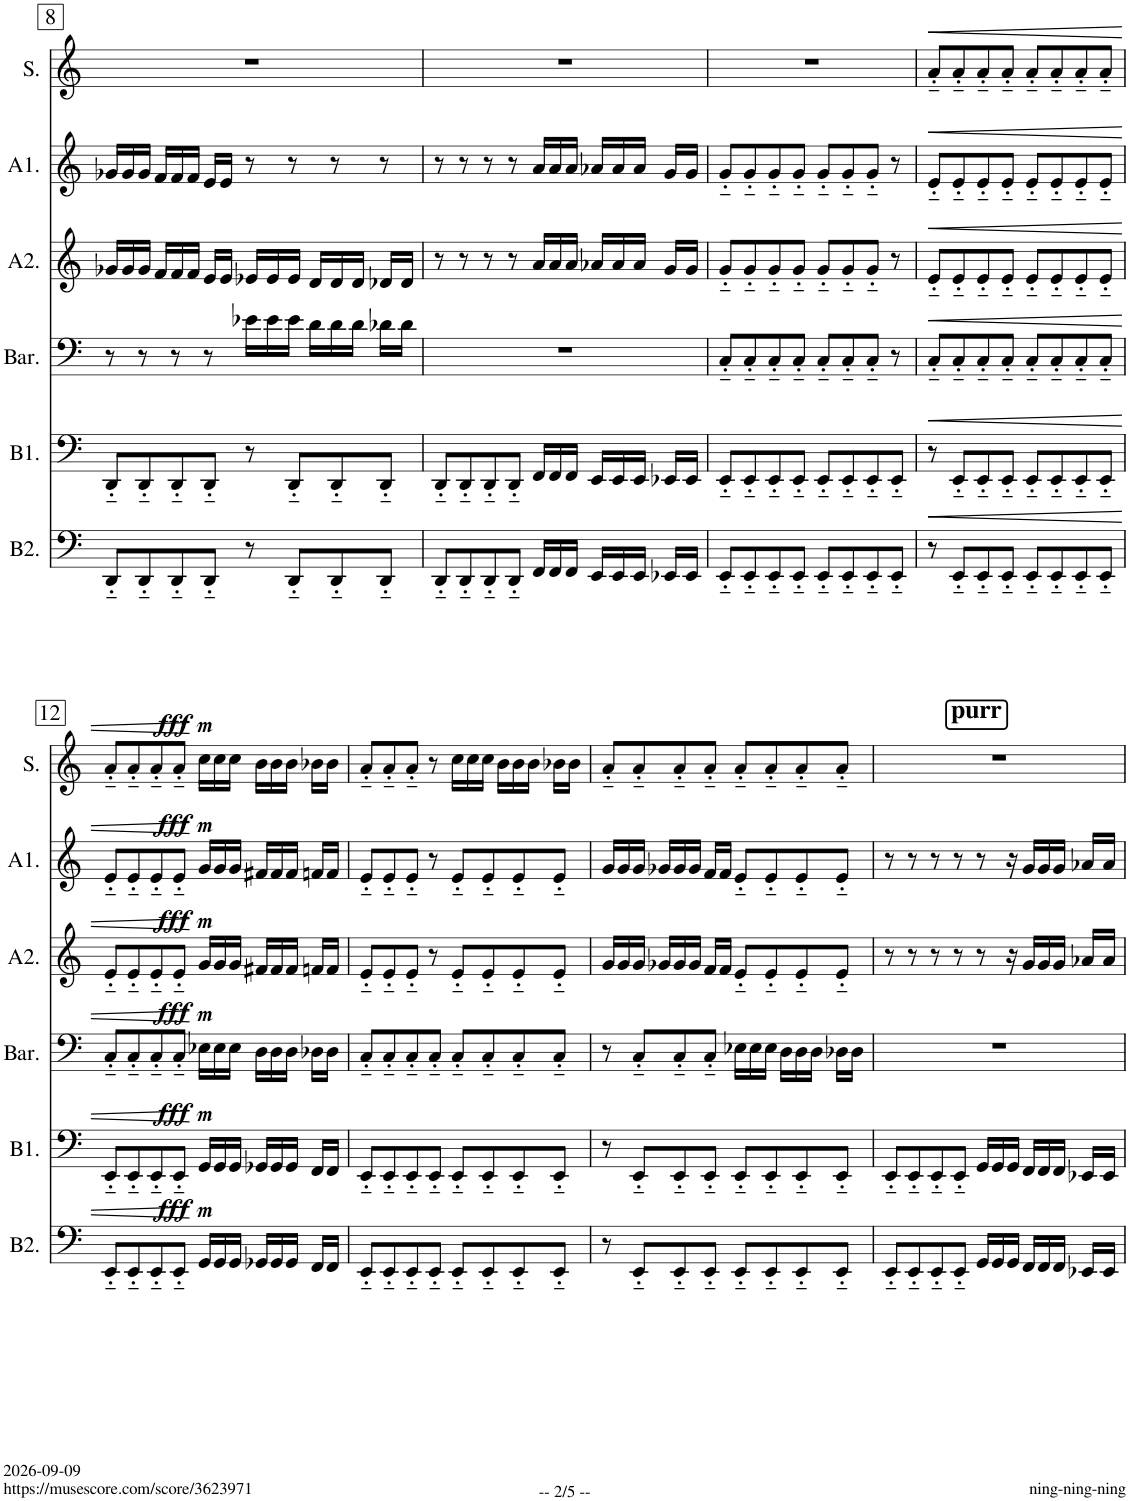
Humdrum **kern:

**kern	**dynam	**kern	**dynam	**kern	**dynam	**kern	**dynam	**kern	**dynam	**kern	**dynam
*part6	*part6	*part5	*part5	*part4	*part4	*part3	*part3	*part2	*part2	*part1	*part1
*staff6	*staff6	*staff5	*staff5	*staff4	*staff4	*staff3	*staff3	*staff2	*staff2	*staff1	*staff1
*I"Bass 2	*	*I"Bass 1	*	*I"Baritone	*	*I"Alto 2	*	*I"Alto 1	*	*I"Soprano	*
*I'B2.	*	*I'B1.	*	*I'Bar.	*	*I'A2.	*	*I'A1.	*	*I'S.	*
!!LO:PB:g=z
*clefF4	*	*clefF4	*	*clefF4	*	*clefG2	*	*clefG2	*	*clefG2	*
*k[]	*	*k[]	*	*k[]	*	*k[]	*	*k[]	*	*k[]	*
*M8/8	*	*M8/8	*	*M8/8	*	*M8/8	*	*M8/8	*	*M8/8	*
=8	=8	=8	=8	=8	=8	=8	=8	=8	=8	=8	=8
8DD'~/L	.	8DD'~/L	.	8r	.	16g-X/LL	.	16g-X/LL	.	1r	.
.	.	.	.	.	.	16g-/	.	16g-/	.	.	.
8DD'~/	.	8DD'~/	.	8r	.	16g-/JJ	.	16g-/JJ	.	.	.
.	.	.	.	.	.	16f/LL	.	16f/LL	.	.	.
8DD'~/	.	8DD'~/	.	8r	.	16f/	.	16f/	.	.	.
.	.	.	.	.	.	16f/JJ	.	16f/JJ	.	.	.
8DD'~/J	.	8DD'~/J	.	8r	.	16e/LL	.	16e/LL	.	.	.
.	.	.	.	.	.	16e/JJ	.	16e/JJ	.	.	.
8r	.	8r	.	16e-X\LL	.	16e-X/LL	.	8r	.	.	.
.	.	.	.	16e-\	.	16e-/	.	.	.	.	.
8DD'~/L	.	8DD'~/L	.	16e-\JJ	.	16e-/JJ	.	8r	.	.	.
.	.	.	.	16d\LL	.	16d/LL	.	.	.	.	.
8DD'~/	.	8DD'~/	.	16d\	.	16d/	.	8r	.	.	.
.	.	.	.	16d\JJ	.	16d/JJ	.	.	.	.	.
8DD'~/J	.	8DD'~/J	.	16d-X\LL	.	16d-X/LL	.	8r	.	.	.
.	.	.	.	16d-\JJ	.	16d-/JJ	.	.	.	.	.
=9	=9	=9	=9	=9	=9	=9	=9	=9	=9	=9	=9
8DD'~/L	.	8DD'~/L	.	1r	.	8r	.	8r	.	1r	.
8DD'~/	.	8DD'~/	.	.	.	8r	.	8r	.	.	.
8DD'~/	.	8DD'~/	.	.	.	8r	.	8r	.	.	.
8DD'~/J	.	8DD'~/J	.	.	.	8r	.	8r	.	.	.
16FF/LL	.	16FF/LL	.	.	.	16a/LL	.	16a/LL	.	.	.
16FF/	.	16FF/	.	.	.	16a/	.	16a/	.	.	.
16FF/JJ	.	16FF/JJ	.	.	.	16a/JJ	.	16a/JJ	.	.	.
16EE/LL	.	16EE/LL	.	.	.	16a-X/LL	.	16a-X/LL	.	.	.
16EE/	.	16EE/	.	.	.	16a-/	.	16a-/	.	.	.
16EE/JJ	.	16EE/JJ	.	.	.	16a-/JJ	.	16a-/JJ	.	.	.
16EE-X/LL	.	16EE-X/LL	.	.	.	16g/LL	.	16g/LL	.	.	.
16EE-/JJ	.	16EE-/JJ	.	.	.	16g/JJ	.	16g/JJ	.	.	.
=10	=10	=10	=10	=10	=10	=10	=10	=10	=10	=10	=10
8EE'~/L	.	8EE'~/L	.	8C'~/L	.	8g'~/L	.	8g'~/L	.	1r	.
8EE'~/	.	8EE'~/	.	8C'~/	.	8g'~/	.	8g'~/	.	.	.
8EE'~/	.	8EE'~/	.	8C'~/	.	8g'~/	.	8g'~/	.	.	.
8EE'~/J	.	8EE'~/J	.	8C'~/J	.	8g'~/J	.	8g'~/J	.	.	.
8EE'~/L	.	8EE'~/L	.	8C'~/L	.	8g'~/L	.	8g'~/L	.	.	.
8EE'~/	.	8EE'~/	.	8C'~/	.	8g'~/	.	8g'~/	.	.	.
8EE'~/	.	8EE'~/	.	8C'~/J	.	8g'~/J	.	8g'~/J	.	.	.
8EE'~/J	.	8EE'~/J	.	8r	.	8r	.	8r	.	.	.
=11	=11	=11	=11	=11	=11	=11	=11	=11	=11	=11	=11
!	!LO:HP:b	!	!LO:HP:b	!	!LO:HP:b	!	!LO:HP:b	!	!LO:HP:b	!	!LO:HP:b
8r	<	8r	<	8C'~/L	<	8e'~/L	<	8e'~/L	<	8a'~/L	<
8EE'~/L	.	8EE'~/L	.	8C'~/	.	8e'~/	.	8e'~/	.	8a'~/	.
8EE'~/	.	8EE'~/	.	8C'~/	.	8e'~/	.	8e'~/	.	8a'~/	.
8EE'~/J	.	8EE'~/J	.	8C'~/J	.	8e'~/J	.	8e'~/J	.	8a'~/J	.
8EE'~/L	.	8EE'~/L	.	8C'~/L	.	8e'~/L	.	8e'~/L	.	8a'~/L	.
8EE'~/	.	8EE'~/	.	8C'~/	.	8e'~/	.	8e'~/	.	8a'~/	.
8EE'~/	.	8EE'~/	.	8C'~/	.	8e'~/	.	8e'~/	.	8a'~/	.
8EE'~/J	.	8EE'~/J	.	8C'~/J	.	8e'~/J	.	8e'~/J	.	8a'~/J	.
!!LO:LB:g=z
=12	=12	=12	=12	=12	=12	=12	=12	=12	=12	=12	=12
8EE'~/L	.	8EE'~/L	.	8C'~/L	.	8e'~/L	.	8e'~/L	.	8a'~/L	.
8EE'~/	.	8EE'~/	.	8C'~/	.	8e'~/	.	8e'~/	.	8a'~/	.
8EE'~/	.	8EE'~/	.	8C'~/	.	8e'~/	.	8e'~/	.	8a'~/	.
!	!LO:DY:a	!	!LO:DY:a	!	!LO:DY:a	!	!LO:DY:a	!	!LO:DY:a	!	!LO:DY:a
8EE'~/J	fff	8EE'~/J	fff	8C'~/J	fff	8e'~/J	fff	8e'~/J	fff	8a'~/J	fff
!	!LO:DY:n=1:a	!	!LO:DY:n=1:a	!	!LO:DY:n=1:a	!	!LO:DY:n=1:a	!	!LO:DY:n=1:a	!	!LO:DY:n=1:a
16GG/LL	[ other-dynamics	16GG/LL	[ other-dynamics	16E-X\LL	[ other-dynamics	16g/LL	[ other-dynamics	16g/LL	[ other-dynamics	16cc\LL	[ other-dynamics
16GG/	.	16GG/	.	16E-\	.	16g/	.	16g/	.	16cc\	.
16GG/JJ	.	16GG/JJ	.	16E-\JJ	.	16g/JJ	.	16g/JJ	.	16cc\JJ	.
16GG-X/LL	.	16GG-X/LL	.	16D\LL	.	16f#X/LL	.	16f#X/LL	.	16b\LL	.
16GG-/	.	16GG-/	.	16D\	.	16f#/	.	16f#/	.	16b\	.
16GG-/JJ	.	16GG-/JJ	.	16D\JJ	.	16f#/JJ	.	16f#/JJ	.	16b\JJ	.
16FF/LL	.	16FF/LL	.	16D-X\LL	.	16fn/LL	.	16fn/LL	.	16b-X\LL	.
16FF/JJ	.	16FF/JJ	.	16D-\JJ	.	16f/JJ	.	16f/JJ	.	16b-\JJ	.
=13	=13	=13	=13	=13	=13	=13	=13	=13	=13	=13	=13
8EE'~/L	.	8EE'~/L	.	8C'~/L	.	8e'~/L	.	8e'~/L	.	8a'~/L	.
8EE'~/	.	8EE'~/	.	8C'~/	.	8e'~/	.	8e'~/	.	8a'~/	.
8EE'~/	.	8EE'~/	.	8C'~/	.	8e'~/J	.	8e'~/J	.	8a'~/J	.
8EE'~/J	.	8EE'~/J	.	8C'~/J	.	8r	.	8r	.	8r	.
8EE'~/L	.	8EE'~/L	.	8C'~/L	.	8e'~/L	.	8e'~/L	.	16cc\LL	.
.	.	.	.	.	.	.	.	.	.	16cc\	.
8EE'~/	.	8EE'~/	.	8C'~/	.	8e'~/	.	8e'~/	.	16cc\JJ	.
.	.	.	.	.	.	.	.	.	.	16b\LL	.
8EE'~/	.	8EE'~/	.	8C'~/	.	8e'~/	.	8e'~/	.	16b\	.
.	.	.	.	.	.	.	.	.	.	16b\JJ	.
8EE'~/J	.	8EE'~/J	.	8C'~/J	.	8e'~/J	.	8e'~/J	.	16b-X\LL	.
.	.	.	.	.	.	.	.	.	.	16b-\JJ	.
=14	=14	=14	=14	=14	=14	=14	=14	=14	=14	=14	=14
8r	.	8r	.	8r	.	16g/LL	.	16g/LL	.	8a'~/L	.
.	.	.	.	.	.	16g/	.	16g/	.	.	.
8EE'~/L	.	8EE'~/L	.	8C'~/L	.	16g/JJ	.	16g/JJ	.	8a'~/	.
.	.	.	.	.	.	16g-X/LL	.	16g-X/LL	.	.	.
8EE'~/	.	8EE'~/	.	8C'~/	.	16g-/	.	16g-/	.	8a'~/	.
.	.	.	.	.	.	16g-/JJ	.	16g-/JJ	.	.	.
8EE'~/J	.	8EE'~/J	.	8C'~/J	.	16f/LL	.	16f/LL	.	8a'~/J	.
.	.	.	.	.	.	16f/JJ	.	16f/JJ	.	.	.
8EE'~/L	.	8EE'~/L	.	16E-X\LL	.	8e'~/L	.	8e'~/L	.	8a'~/L	.
.	.	.	.	16E-\	.	.	.	.	.	.	.
8EE'~/	.	8EE'~/	.	16E-\JJ	.	8e'~/	.	8e'~/	.	8a'~/	.
.	.	.	.	16D\LL	.	.	.	.	.	.	.
8EE'~/	.	8EE'~/	.	16D\	.	8e'~/	.	8e'~/	.	8a'~/	.
.	.	.	.	16D\JJ	.	.	.	.	.	.	.
8EE'~/J	.	8EE'~/J	.	16D-X\LL	.	8e'~/J	.	8e'~/J	.	8a'~/J	.
.	.	.	.	16D-\JJ	.	.	.	.	.	.	.
!!LO:REH:place=s1:a:B:cj:fs=14:t=purr:qo=2
=15	=15	=15	=15	=15	=15	=15	=15	=15	=15	=15	=15
8EE'~/L	.	8EE'~/L	.	1r	.	8r	.	8r	.	1r	.
8EE'~/	.	8EE'~/	.	.	.	8r	.	8r	.	.	.
8EE'~/	.	8EE'~/	.	.	.	8r	.	8r	.	.	.
8EE'~/J	.	8EE'~/J	.	.	.	8r	.	8r	.	.	.
16GG/LL	.	16GG/LL	.	.	.	8r	.	8r	.	.	.
16GG/	.	16GG/	.	.	.	.	.	.	.	.	.
16GG/JJ	.	16GG/JJ	.	.	.	16r	.	16r	.	.	.
16FF/LL	.	16FF/LL	.	.	.	16g/LL	.	16g/LL	.	.	.
16FF/	.	16FF/	.	.	.	16g/	.	16g/	.	.	.
16FF/JJ	.	16FF/JJ	.	.	.	16g/JJ	.	16g/JJ	.	.	.
16EE-X/LL	.	16EE-X/LL	.	.	.	16a-X/LL	.	16a-X/LL	.	.	.
16EE-/JJ	.	16EE-/JJ	.	.	.	16a-/JJ	.	16a-/JJ	.	.	.
=	=	=	=	=	=	=	=	=	=	=	=
*-	*-	*-	*-	*-	*-	*-	*-	*-	*-	*-	*-
